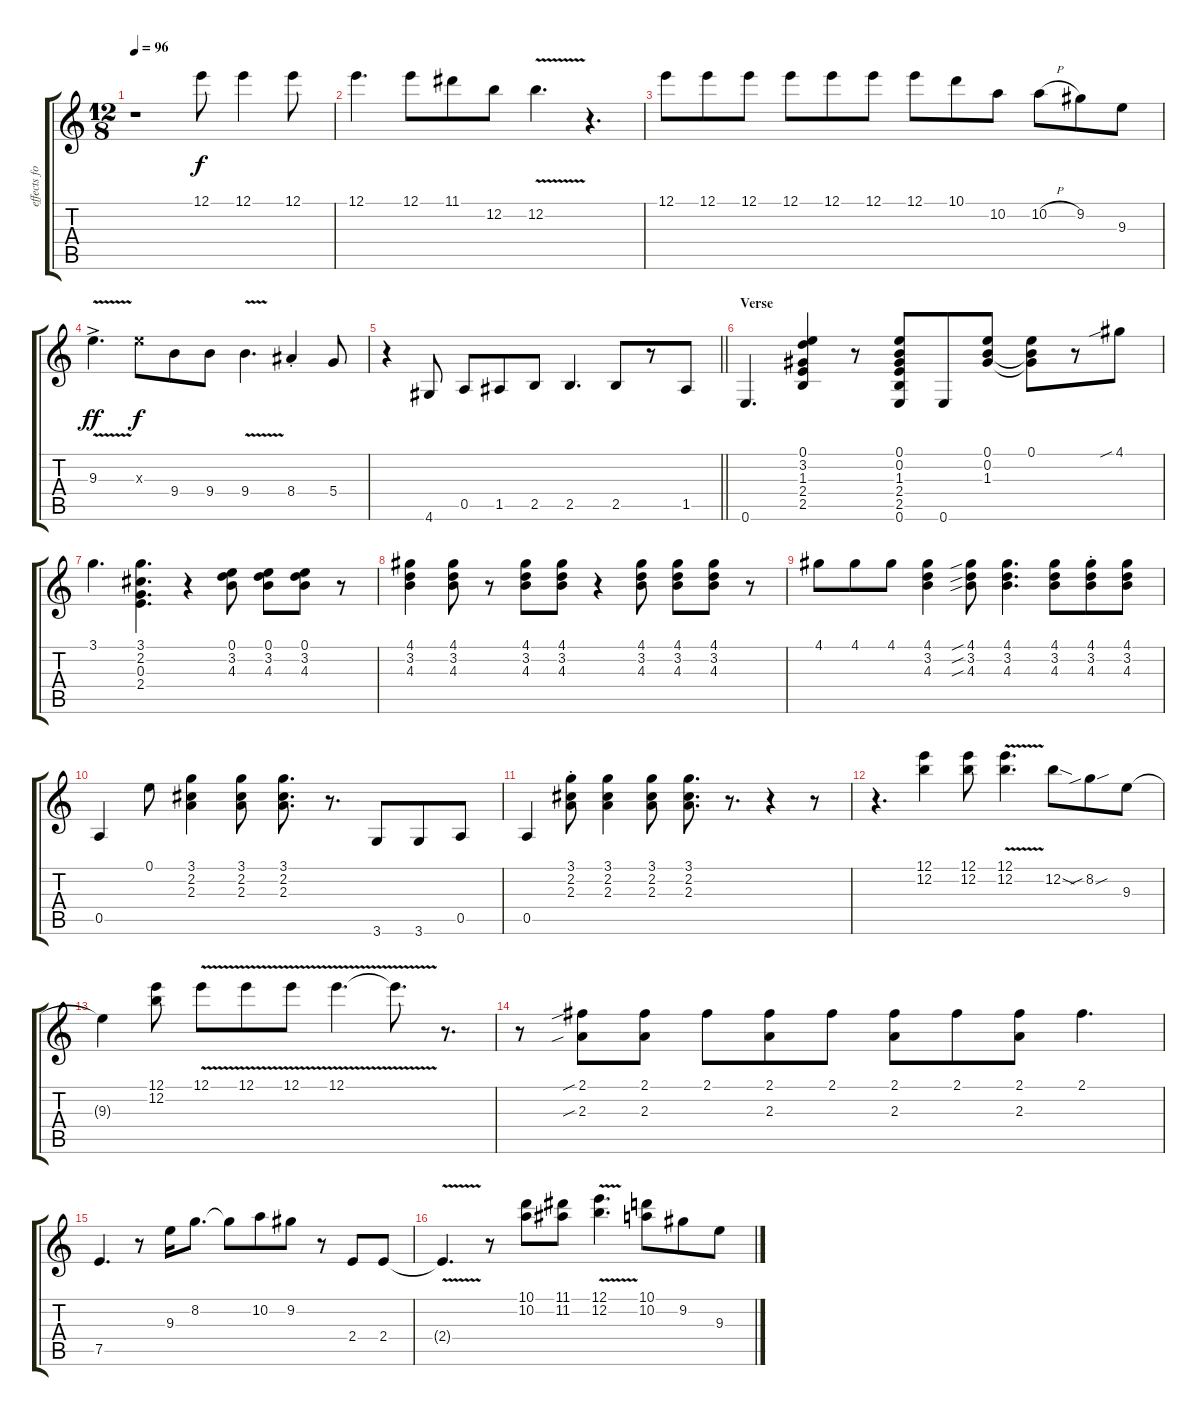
\track ("effects for Guitar 1" "effects fo") {instrument overdrivenguitar}
\staff {score tabs}
\tuning (E4 B3 G3 D3 A2 E2) {hide}
\ts (12 8)
\tempo 96
\clef g2
\ks c
r.1{dy f instrument overdrivenguitar} 12.1.8 12.1.4 12.1.8 |
12.1.4{d} 12.1.8 11.1.8 12.2.8 12.2{v}.4{d} r.4{d} |
12.1.8 12.1.8 12.1.8 12.1.8 12.1.8 12.1.8 12.1.8 10.1.8 10.2.8 10.2{h}.8 9.2.8 9.3.8 |
9.3{v ac}.4{d dy ff} 9.3{x}.8{dy f} 9.4.8 9.4.8 9.4{v}.4{d} 8.4{st}.4 5.4.8 |
\barLineRight lightlight
r.4 4.6.8 0.5.8 1.5.8 2.5.8 2.5.4{d} 2.5.8 r.8 1.5.8 |
\section ("" "Verse")
0.6.4{d} (0.1 3.2 1.3 2.4 2.5).4 r.8 (0.1 0.2 1.3 2.4 2.5 0.6).8 0.6.8 (0.1 0.2 1.3).8 (0.1 0.2{t} 1.3{t}).8 r.8 4.1{sib}.8 |
3.1.4{d} (3.1 2.2 0.3 2.4).4{d} r.4 (0.1 3.2 4.3).8 (0.1 3.2 4.3).8 (0.1 3.2 4.3).8 r.8 |
(4.1 3.2 4.3).4 (4.1 3.2 4.3).8 r.8 (4.1 3.2 4.3).8 (4.1 3.2 4.3).8 r.4 (4.1 3.2 4.3).8 (4.1 3.2 4.3).8 (4.1 3.2 4.3).8 r.8 |
4.1.8 4.1.8 4.1.8 (4.1 3.2 4.3).4 (4.1{sib} 3.2{sib} 4.3{sib}).8 (4.1 3.2 4.3).4{d} (4.1 3.2 4.3).8 (4.1{st} 3.2{st} 4.3{st}).8 (4.1 3.2 4.3).8 |
0.5.4 0.1.8 (3.1 2.2 2.3).4 (3.1 2.2 2.3).8 (3.1 2.2 2.3).8{d} r.8{d} 3.6.8 3.6.8 0.5.8 |
0.5.4 (3.1{st} 2.2{st} 2.3{st}).8 (3.1 2.2 2.3).4 (3.1 2.2 2.3).8 (3.1 2.2 2.3).8{d} r.8{d} r.4 r.8 |
r.4{d} (12.1 12.2).4 (12.1 12.2).8 (12.1{v} 12.2{v}).4{d} 12.2{sod}.8 8.2{sib sou}.8 9.3.8 |
9.3{t}.4 (12.1 12.2).8 12.1{v}.8 12.1{v}.8 12.1{v}.8 12.1{v}.4{d} 12.1{t}.8{d} r.8{d} |
r.8 (2.1{sib} 2.3{sib}).8 (2.1 2.3).8 2.1.8 (2.1 2.3).8 2.1.8 (2.1 2.3).8 2.1.8 (2.1 2.3).8 2.1.4{d} |
7.5.4{d} r.8 9.3.16 8.2.8{d} 8.2{t}.8 10.2.8 9.2.8 r.8 2.4.8 2.4.8 |
2.4{v t}.4{d} r.8 (10.1 10.2).8 (11.1 11.2).8 (12.1{v} 12.2{v}).4{d} (10.1 10.2).8 9.2.8 9.3.8
